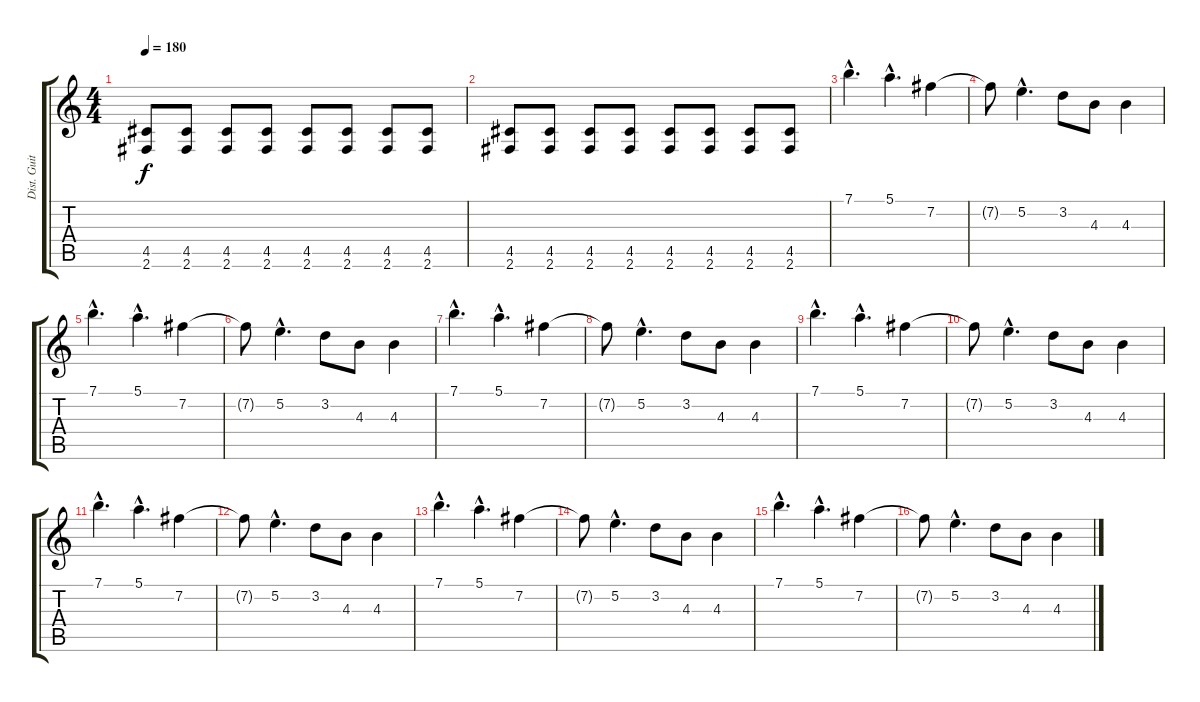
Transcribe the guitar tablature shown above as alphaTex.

\track ("Dist. Guitar 1" "Dist. Guit") {instrument distortionguitar}
\staff {score tabs}
\tuning (E4 B3 G3 D3 A2 E2) {hide}
\ts (4 4)
\tempo 180
\clef g2
\ks c
(4.5 2.6).8{dy f} (4.5 2.6).8 (4.5 2.6).8 (4.5 2.6).8 (4.5 2.6).8 (4.5 2.6).8 (4.5 2.6).8 (4.5 2.6).8 |
(4.5 2.6).8 (4.5 2.6).8 (4.5 2.6).8 (4.5 2.6).8 (4.5 2.6).8 (4.5 2.6).8 (4.5 2.6).8 (4.5 2.6).8 |
7.1{hac}.4{d volume 10} 5.1{hac}.4{d} 7.2.4 |
7.2{t}.8 5.2{hac}.4{d} 3.2.8 4.3.8 4.3.4 |
7.1{hac}.4{d} 5.1{hac}.4{d} 7.2.4 |
7.2{t}.8 5.2{hac}.4{d} 3.2.8 4.3.8 4.3.4 |
7.1{hac}.4{d} 5.1{hac}.4{d} 7.2.4 |
7.2{t}.8 5.2{hac}.4{d} 3.2.8 4.3.8 4.3.4 |
7.1{hac}.4{d} 5.1{hac}.4{d} 7.2.4 |
7.2{t}.8 5.2{hac}.4{d} 3.2.8 4.3.8 4.3.4 |
7.1{hac}.4{d} 5.1{hac}.4{d} 7.2.4 |
7.2{t}.8 5.2{hac}.4{d} 3.2.8 4.3.8 4.3.4 |
7.1{hac}.4{d} 5.1{hac}.4{d} 7.2.4 |
7.2{t}.8 5.2{hac}.4{d} 3.2.8 4.3.8 4.3.4 |
7.1{hac}.4{d} 5.1{hac}.4{d} 7.2.4 |
7.2{t}.8 5.2{hac}.4{d} 3.2.8 4.3.8 4.3.4
